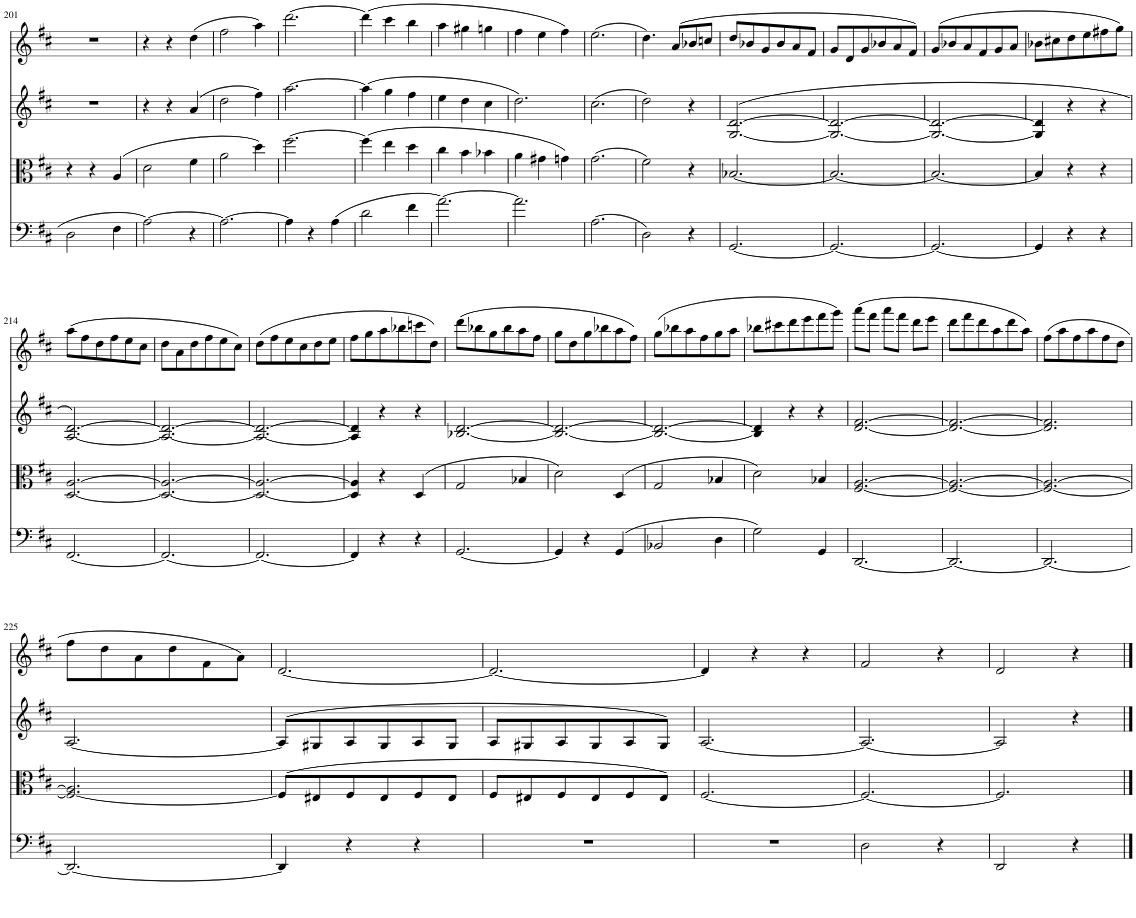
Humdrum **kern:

**kern	**kern	**kern	**kern
*part4	*part3	*part2	*part1
*staff4	*staff3	*staff2	*staff1
*I"Cello	*I"Viola	*I"Violin II	*I"Violin I
*	*I'Vla	*I'Vln	*I'Vln
!!LO:PB:g=z
*clefF4	*clefC3	*clefG2	*clefG2
*k[f#c#]	*k[f#c#]	*k[f#c#]	*k[f#c#]
*M3/4	*M3/4	*M3/4	*M3/4
=201	=201	=201	=201
2D\	4r	2.r	2.r
.	4r	.	.
4F#\	(>4A/	.	.
=202	=202	=202	=202
[2A\	2d\	4r	4r
.	.	4r	4r
4r	4f#\	(>4a/	(>4dd\
=203	=203	=203	=203
2.A\_	2a\	2dd\	2ff#\
.	4dd\)	4ff#\)	4aa\)
=204	=204	=204	=204
4A\]	[2.ff#\	[2.aa\	[2.ddd\
4r	.	.	.
(>4A\	.	.	.
=205	=205	=205	=205
2d\	(>4ff#\]	(>4aa\]	(>4ddd\]
.	4ee\	4gg\	4ccc#\
4f#\	4dd\	4ff#\	4bb\
=206	=206	=206	=206
[2.a\)	4cc#\	4ee\	4aa\
.	4b\	4dd\	4gg#X\
.	4b-X\	4cc#\	4ggn\
=207	=207	=207	=207
2.a\]	4a\	2.dd\)	4ff#\
.	4g#X\	.	4ee\
.	4gn\)	.	4ff#\)
=208	=208	=208	=208
(>2.A\	(>2.g\	(>2.cc#\	(>2.ee\
=209	=209	=209	=209
2D\)	2f#\)	2dd\)	4.dd\)
.	.	.	(>8a/L
4r	4r	4r	8b-X/
.	.	.	8ccn/J
=210	=210	=210	=210
[2.GG/	[2.B-X/	(>[2.G/ [2.d/	8dd/L
.	.	.	8b-X/
.	.	.	8g/
.	.	.	8b-/
.	.	.	8a/
.	.	.	8f#/J
=211	=211	=211	=211
2.GG/_	2.B-/_	2.G/_ 2.d/_	8g/L
.	.	.	8d/
.	.	.	8g/
.	.	.	8b-X/
.	.	.	8a/
.	.	.	8f#/J)
=212	=212	=212	=212
2.GG/_	2.B-/_	2.G/_ 2.d/_	(>8g/L
.	.	.	8b-X/
.	.	.	8a/
.	.	.	8f#/
.	.	.	8g/
.	.	.	8a/J
=213	=213	=213	=213
4GG/]	4B-/]	4G/] 4d/]	8b-X\L
.	.	.	8cc#X\
4r	4r	4r	8dd\
.	.	.	8ee\
4r	4r	4r	8ff#X\
.	.	.	8gg\J)
!!LO:LB:g=z
=214	=214	=214	=214
[2.FF#/	[2.D/ [2.A/	[2.A/ [2.d/)	(>8aa\L
.	.	.	8ff#\
.	.	.	8dd\
.	.	.	8ff#\
.	.	.	8ee\
.	.	.	8cc#\J
=215	=215	=215	=215
2.FF#/_	2.D/_ 2.A/_	2.A/_ 2.d/_	8dd\L
.	.	.	8a\
.	.	.	8dd\
.	.	.	8ff#\
.	.	.	8ee\
.	.	.	8cc#\J)
=216	=216	=216	=216
2.FF#/_	2.D/_ 2.A/_	2.A/_ 2.d/_	(>8dd\L
.	.	.	8ff#\
.	.	.	8ee\
.	.	.	8cc#\
.	.	.	8dd\
.	.	.	8ee\J
=217	=217	=217	=217
4FF#/]	4D/] 4A/]	4A/] 4d/]	8ff#\L
.	.	.	8gg\
4r	4r	4r	8aa\
.	.	.	8bb-X\
4r	(>4D/	4r	8cccn\
.	.	.	8dd\J)
=218	=218	=218	=218
[2.GG/	2G/	[2.B-X/ [2.d/	(>8ddd\L
.	.	.	8bb-X\
.	.	.	8gg\
.	.	.	8bb-\
.	4B-X/	.	8aa\
.	.	.	8ff#\J
=219	=219	=219	=219
4GG/]	2d\)	2.B-/_ 2.d/_	8gg\L
.	.	.	8dd\
4r	.	.	8gg\
.	.	.	8bb-X\
(>4GG/	(>4D/	.	8aa\
.	.	.	8ff#\J)
=220	=220	=220	=220
2BB-X/	2G/	2.B-/_ 2.d/_	(>8gg\L
.	.	.	8bb-X\
.	.	.	8aa\
.	.	.	8ff#\
4D\	4B-X/	.	8gg\
.	.	.	8aa\J
=221	=221	=221	=221
2G\)	2d\)	4B-/] 4d/]	8bb-X\L
.	.	.	8ccc#X\
.	.	4r	8ddd\
.	.	.	8eee\
4GG/	4B-X/	4r	8fff#\
.	.	.	8ggg\J)
=222	=222	=222	=222
[2.DD/	[2.F#/ [2.A/	[2.d/ [2.f#/	(>8aaa\L
.	.	.	8fff#\J
.	.	.	8aaa\L
.	.	.	8fff#\J
.	.	.	8ddd\L
.	.	.	8eee\J
=223	=223	=223	=223
2.DD/_	2.F#/_ 2.A/_	2.d/_ 2.f#/_	8ddd\L
.	.	.	8fff#\
.	.	.	8ddd\
.	.	.	8aa\
.	.	.	8ddd\
.	.	.	8aa\J)
=224	=224	=224	=224
2.DD/_	2.F#/_ 2.A/_	2.d/] 2.f#/]	(>8ff#\L
.	.	.	8aa\
.	.	.	8ff#\
.	.	.	8aa\
.	.	.	8ff#\
.	.	.	8dd\J
!!LO:LB:g=z
=225	=225	=225	=225
2.DD/_	2.F#/_ 2.A/]	[2.A/	8ff#\L
.	.	.	8dd\
.	.	.	8a\
.	.	.	8dd\
.	.	.	8f#\
.	.	.	8a\J)
=226	=226	=226	=226
4DD/]	(>8F#/L]	(>8A/L]	[2.d/
.	8E#X/	8G#X/	.
4r	8F#/	8A/	.
.	8E#/	8G#/	.
4r	8F#/	8A/	.
.	8E#/J	8G#/J	.
=227	=227	=227	=227
2.r	8F#/L	8A/L	2.d/_
.	8E#X/	8G#X/	.
.	8F#/	8A/	.
.	8E#/	8G#/	.
.	8F#/	8A/	.
.	8E#/J)	8G#/J)	.
=228	=228	=228	=228
2.r	[2.F#/	[2.A/	4d/]
.	.	.	4r
.	.	.	4r
=229	=229	=229	=229
2D\	2.F#/_	2.A/_	2f#/
4r	.	.	4r
=230	=230	=230	=230
2DD/	2.F#/]	2A/]	2d/
4r	.	4r	4r
==	==	==	==
*-	*-	*-	*-
